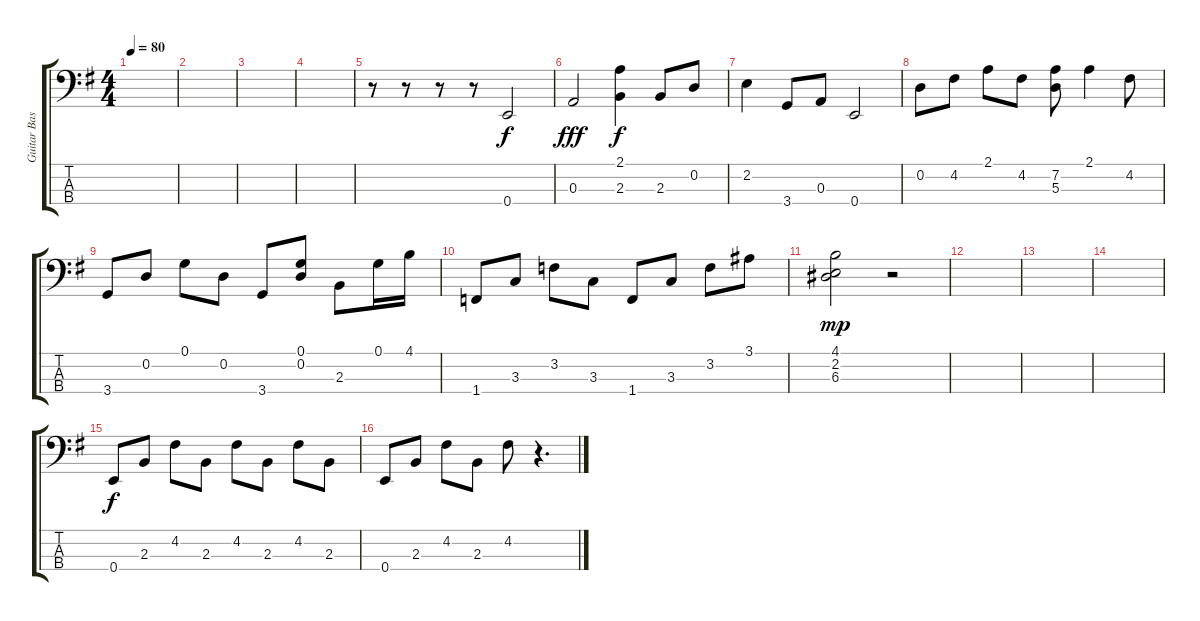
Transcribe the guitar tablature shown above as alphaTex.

\track ("Guitar Bass" "Guitar Bas") {instrument electricbassfinger}
\staff {score tabs}
\tuning (G2 D2 A1 E1) {hide}
\ts (4 4)
\tempo 80
\clef f4
\ks g
|
|
|
|
r.8 r.8 r.8 r.8 0.4.2 |
0.3.2{dy fff} (2.1 2.3).4{dy f} 2.3.8 0.2.8 |
2.2.4 3.4.8 0.3.8 0.4.2 |
0.2.8 4.2.8 2.1.8 4.2.8 (7.2 5.3).8 2.1.4 4.2.8 |
3.4.8 0.2.8 0.1.8 0.2.8 3.4.8 (0.1 0.2).8 2.3.8 0.1.16 4.1.16 |
1.4.8 3.3.8 3.2.8 3.3.8 1.4.8 3.3.8 3.2.8 3.1.8 |
(4.1 2.2 6.3).2{dy mp} r.2 |
|
|
|
0.4.8{dy f} 2.3.8 4.2.8 2.3.8 4.2.8 2.3.8 4.2.8 2.3.8 |
0.4.8 2.3.8 4.2.8 2.3.8 4.2.8 r.4{d}
